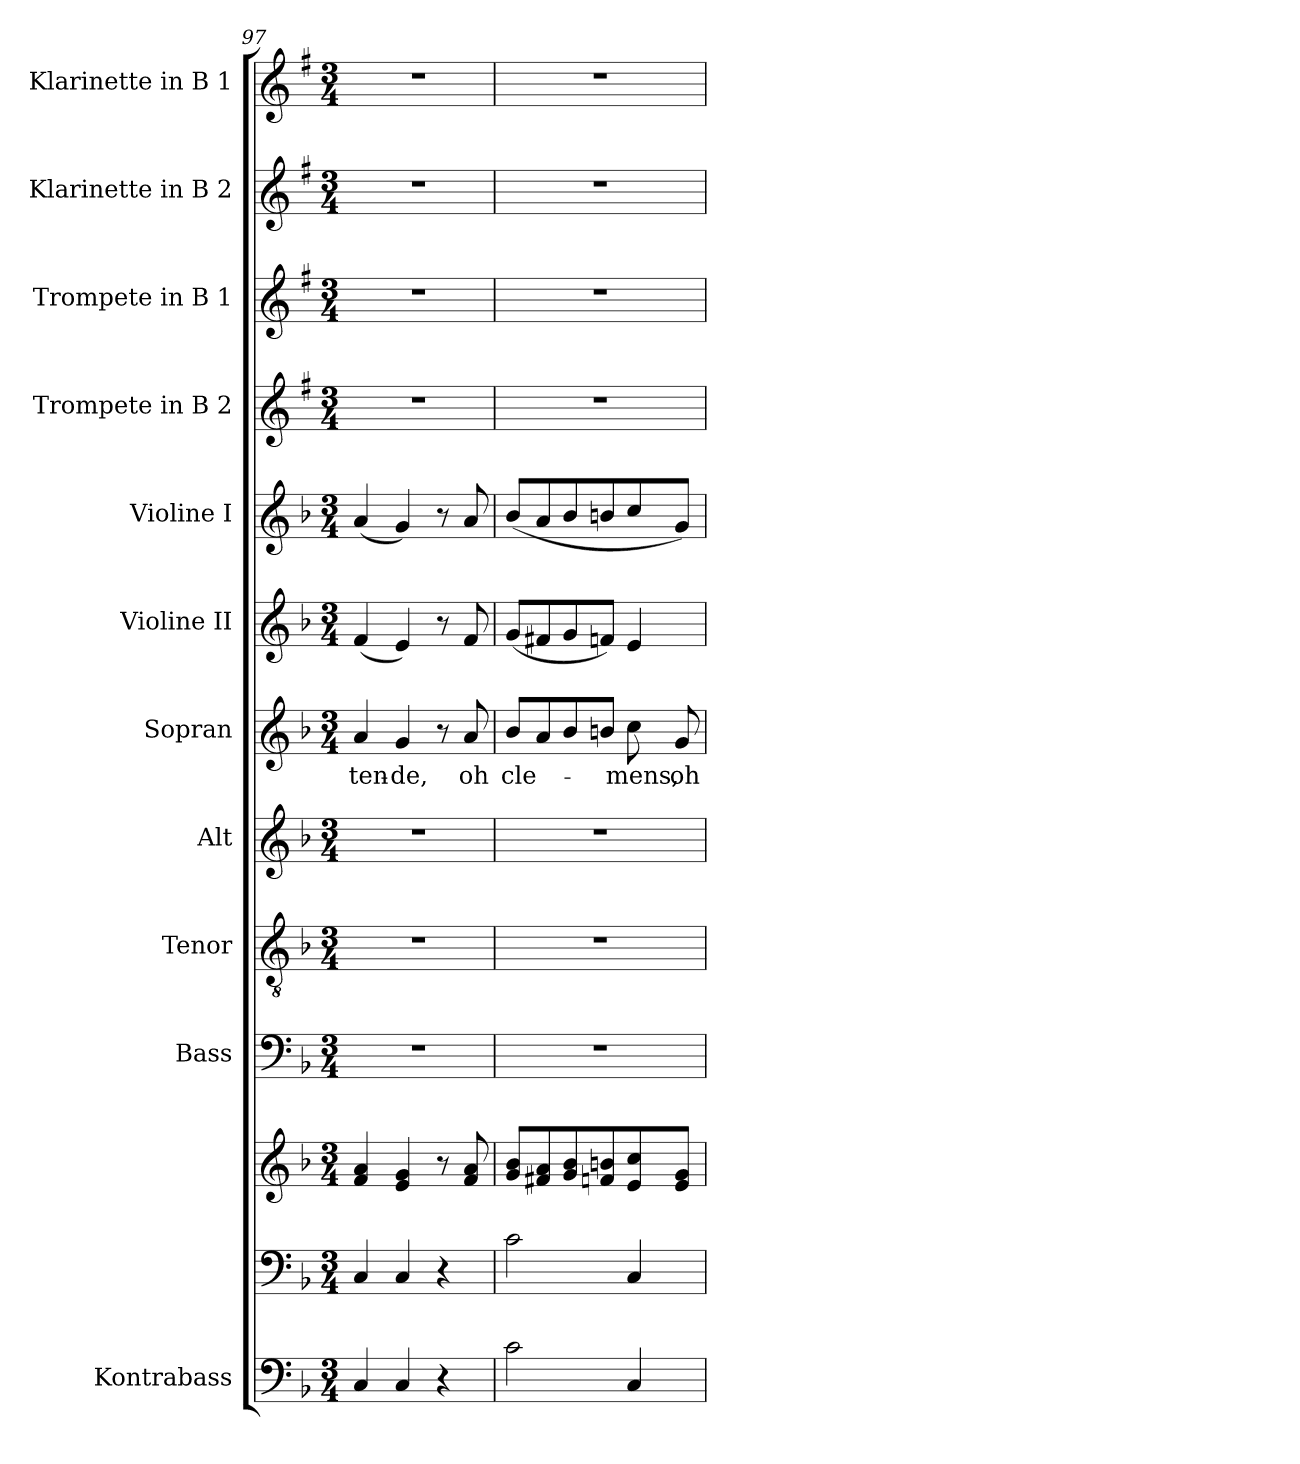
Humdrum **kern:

**kern	**kern	**kern	**kern	**kern	**kern	**kern	**text	**kern	**kern	**kern	**kern	**kern	**kern
*part12	*part11	*part11	*part10	*part9	*part8	*part7	*part7	*part6	*part5	*part4	*part3	*part2	*part1
*staff13	*staff12	*staff11	*staff10	*staff9	*staff8	*staff7	*staff7	*staff6	*staff5	*staff4	*staff3	*staff2	*staff1
*I"Kontrabass	*	*	*I"Bass	*I"Tenor	*I"Alt	*I"Sopran	*	*I"Violine II	*I"Violine I	*I"Trompete in B 2	*I"Trompete in B 1	*I"Klarinette in B 2	*I"Klarinette in B 1
*I'Kb.	*	*	*I'B	*I'T	*I'A	*I'S	*	*I'Vl. II	*I'Vl. I	*	*	*	*
!!LO:PB:g=z
*clefF4	*clefF4	*clefG2	*clefF4	*clefGv2	*clefG2	*clefG2	*	*clefG2	*clefG2	*clefG2	*clefG2	*clefG2	*clefG2
*ITrd7c12	*	*	*	*	*	*	*	*	*	*ITrd1c2	*ITrd1c2	*ITrd1c2	*ITrd1c2
*k[b-]	*k[b-]	*k[b-]	*k[b-]	*k[b-]	*k[b-]	*k[b-]	*	*k[b-]	*k[b-]	*k[b-]	*k[b-]	*k[b-]	*k[b-]
*F:	*F:	*F:	*F:	*F:	*F:	*F:	*	*F:	*F:	*F:	*F:	*F:	*F:
*M3/4	*M3/4	*M3/4	*M3/4	*M3/4	*M3/4	*M3/4	*	*M3/4	*M3/4	*M3/4	*M3/4	*M3/4	*M3/4
=97	=97	=97	=97	=97	=97	=97	=97	=97	=97	=97	=97	=97	=97
!	!	!	!	!	!	!	!LO:LY:b	!	!	!	!	!	!
4CC/	4C/	4f/ 4a/	2.r	2.r	2.r	4a/	-ten-	(<4f/	(<4a/	2.r	2.r	2.r	2.r
!	!	!	!	!	!	!	!LO:LY:b	!	!	!	!	!	!
4CC/	4C/	4e/ 4g/	.	.	.	4g/	-de,	4e/)	4g/)	.	.	.	.
4r	4r	8r	.	.	.	8r	.	8r	8r	.	.	.	.
!	!	!	!	!	!	!	!LO:LY:b	!	!	!	!	!	!
.	.	8f/ 8a/	.	.	.	8a/	oh	8f/	8a/	.	.	.	.
=98	=98	=98	=98	=98	=98	=98	=98	=98	=98	=98	=98	=98	=98
!	!	!	!	!	!	!	!LO:LY:b	!	!	!	!	!	!
2C\	2c\	8g/ 8b-/L	2.r	2.r	2.r	8b-/L	cle-	(<8g/L	(<8b-/L	2.r	2.r	2.r	2.r
.	.	8f#X/ 8a/	.	.	.	8a/	.	8f#X/	8a/	.	.	.	.
.	.	8g/ 8b-/	.	.	.	8b-/	.	8g/	8b-/	.	.	.	.
.	.	8fn/ 8bn/	.	.	.	8bn/J	.	8fn/J)	8bn/	.	.	.	.
!	!	!	!	!	!	!	!LO:LY:b	!	!	!	!	!	!
4CC/	4C/	8e/ 8cc/	.	.	.	8cc\	-mens,	4e/	8cc/	.	.	.	.
!	!	!	!	!	!	!	!LO:LY:b	!	!	!	!	!	!
.	.	8e/ 8g/J	.	.	.	8g/	oh	.	8g/J)	.	.	.	.
=	=	=	=	=	=	=	=	=	=	=	=	=	=
*-	*-	*-	*-	*-	*-	*-	*-	*-	*-	*-	*-	*-	*-
